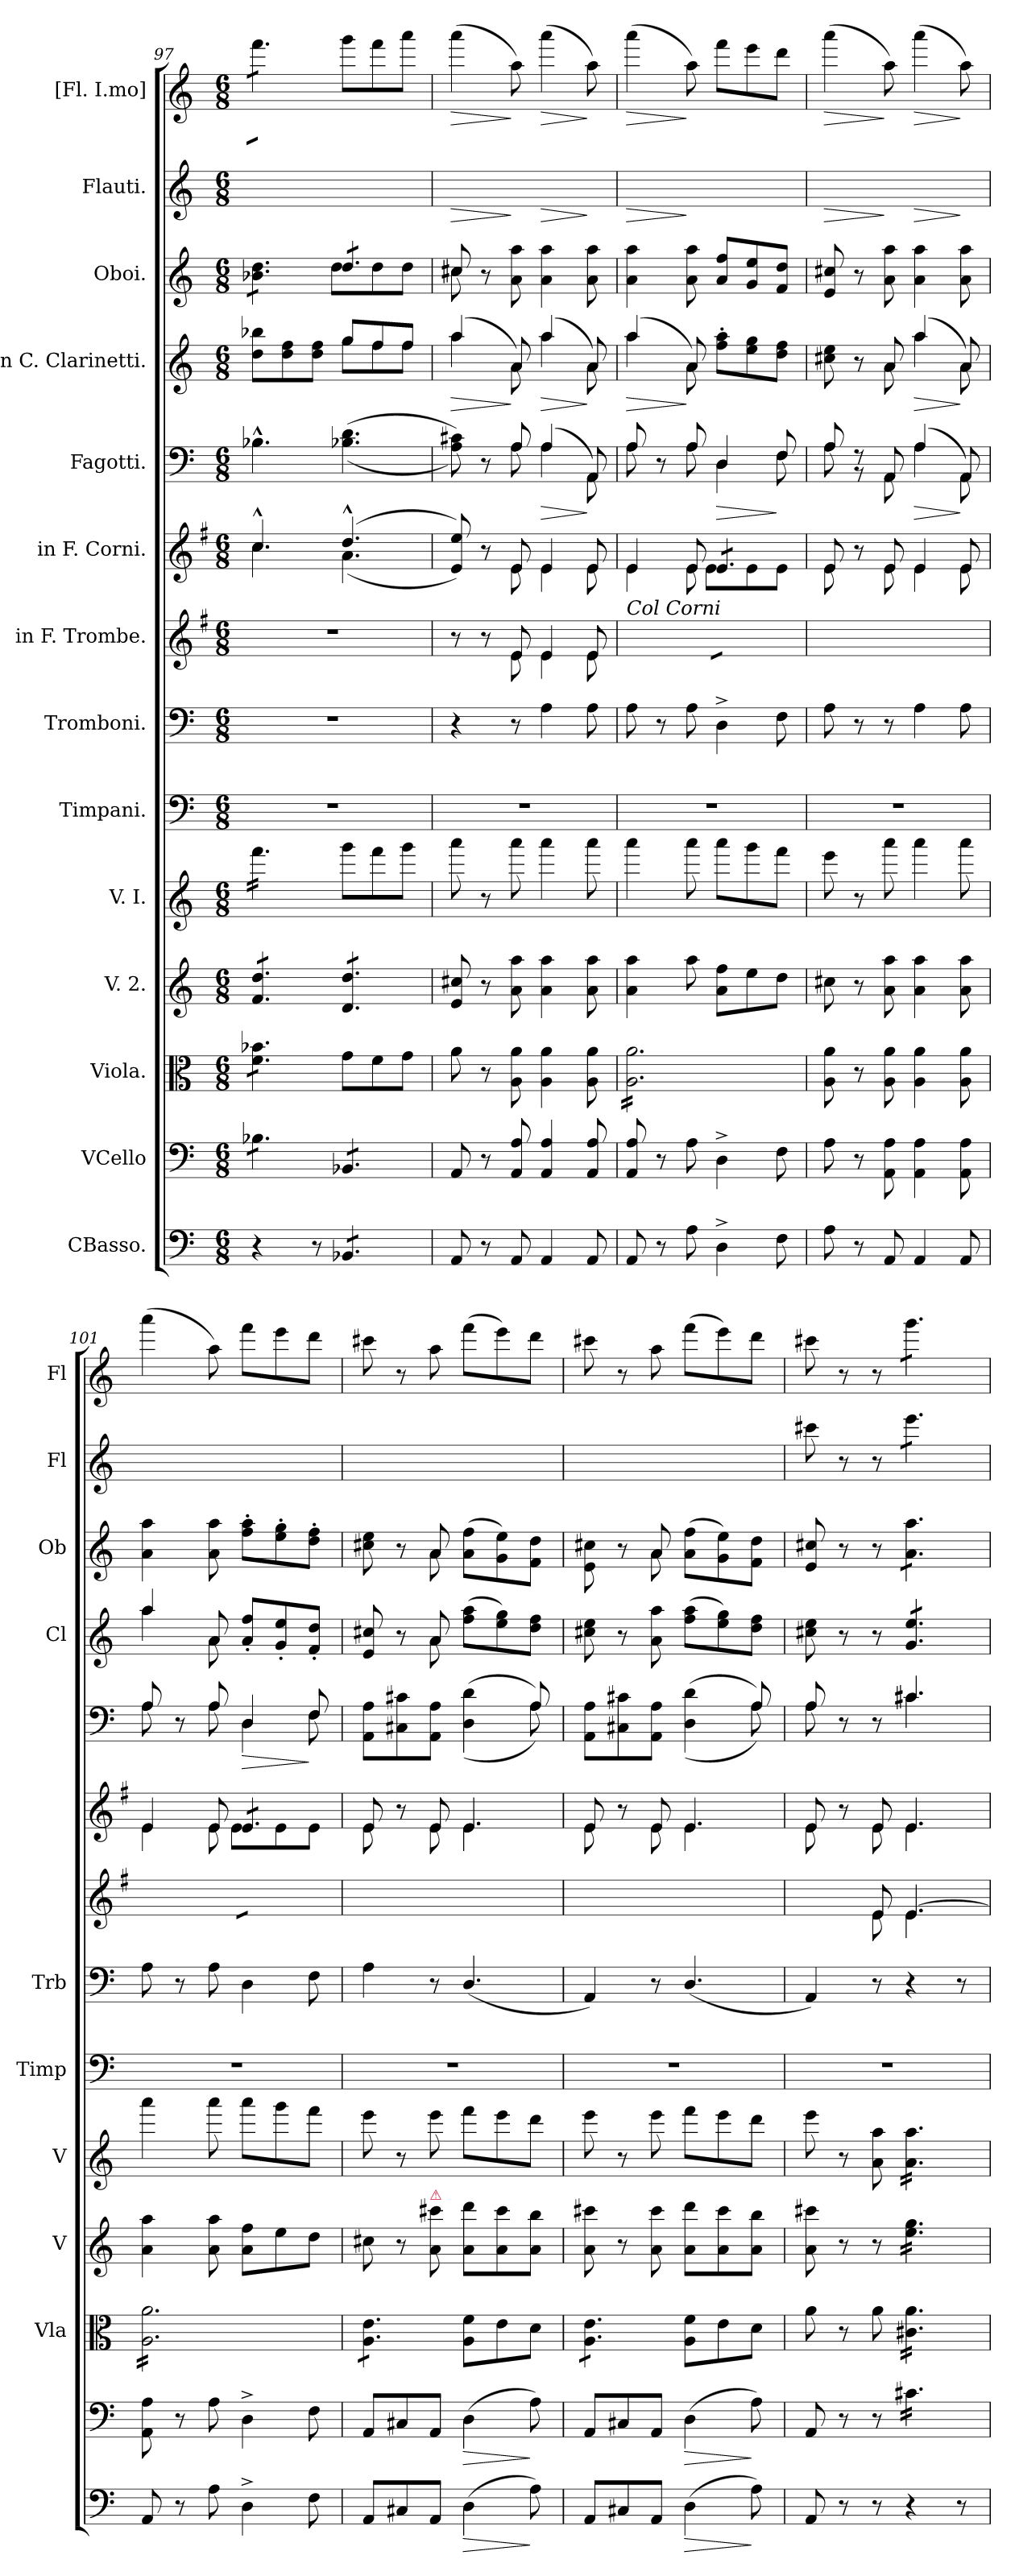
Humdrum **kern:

**kern	**dynam	**kern	**dynam	**kern	**kern	**kern	**kern	**kern	**kern	**kern	**kern	**dynam	**kern	**dynam	**kern	**kern	**dynam	**kern	**dynam
*part14	*part14	*part13	*part13	*part12	*part11	*part10	*part9	*part8	*part7	*part6	*part5	*part5	*part4	*part4	*part3	*part2	*part2	*part1	*part1
*staff14	*staff14	*staff13	*staff13	*staff12	*staff11	*staff10	*staff9	*staff8	*staff7	*staff6	*staff5	*staff5	*staff4	*staff4	*staff3	*staff2	*staff2	*staff1	*staff1
*I"CBasso.	*	*I"VCello	*	*I"Viola.	*I"V. 2.	*I"V. I.	*I"Timpani.	*I"Tromboni.	*I"in F. Trombe.	*I"in F. Corni.	*I"Fagotti.	*	*I"in C. Clarinetti.	*	*I"Oboi.	*I"Flauti.	*	*I"[Fl. I.mo]	*
*	*	*	*	*I'Vla	*I'V	*I'V	*I'Timp	*I'Trb	*	*	*	*	*I'Cl	*	*I'Ob	*I'Fl	*	*I'Fl	*
*clefF4	*	*clefF4	*	*clefC3	*clefG2	*clefG2	*clefF4	*clefF4	*clefG2	*clefG2	*clefF4	*	*clefG2	*	*clefG2	*clefG2	*	*clefG2	*
*	*	*	*	*	*	*	*	*	*ITrd-3c-5	*ITrd4c7	*	*	*	*	*	*	*	*	*
*k[]	*	*k[]	*	*k[]	*k[]	*k[]	*k[]	*k[]	*k[]	*k[]	*k[]	*	*k[]	*	*k[]	*k[]	*	*k[]	*
*M6/8	*	*M6/8	*	*M6/8	*M6/8	*M6/8	*M6/8	*M6/8	*M6/8	*M6/8	*M6/8	*	*M6/8	*	*M6/8	*M6/8	*	*M6/8	*
=97	=97	=97	=97	=97	=97	=97	=97	=97	=97	=97	=97	=97	=97	=97	=97	=97	=97	=97	=97
*	*	*	*	*	*	*	*	*	*	*^	*	*	*^	*	*^	*	*	*	*
*	*	*tremolo	*	*	*	*	*	*	*	*	*	*	*	*	*	*	*	*	*	*	*	*
*	*	*	*	*tremolo	*	*	*	*	*	*	*	*	*	*	*	*	*	*	*	*	*	*
*	*	*	*	*	*tremolo	*	*	*	*	*	*	*	*	*	*	*	*	*	*	*	*	*
*	*	*	*	*	*	*tremolo	*	*	*	*	*	*	*	*	*	*	*	*	*	*	*	*
*	*	*	*	*	*	*	*	*	*	*	*	*	*	*	*	*	*tremolo	*	*	*	*	*
*	*	*	*	*	*	*	*	*	*	*	*	*	*	*	*	*	*	*	*tremolo	*	*	*
*	*	*	*	*	*	*	*	*	*	*	*	*	*	*	*	*	*	*	*	*	*tremolo	*
4r	.	8B-X\L	.	8f\ 8b-X\L	8f/ 8dd/L	16fff\LL	2.r	2.r	2.r	4.f^^>/	4.f\	4.B-X^^>\	.	8dd\ 8bb-X\L	4.ryy	.	8b-X\ 8dd\L	4.ryy	8fff\yyL	.	8fff\L	.
.	.	.	.	.	.	16fff\	.	.	.	.	.	.	.	.	.	.	.	.	.	.	.	.
.	.	8B-X\	.	8f\ 8b-X\	8f/ 8dd/	16fff\	.	.	.	.	.	.	.	8dd\ 8ff\	.	.	8b-X\ 8dd\	.	8fff\yy	.	8fff\	.
.	.	.	.	.	.	16fff\	.	.	.	.	.	.	.	.	.	.	.	.	.	.	.	.
8r	.	8B-X\J	.	8f\ 8b-X\J	8f/ 8dd/J	16fff\	.	.	.	.	.	.	.	8dd\ 8ff\J	.	.	8b-X\ 8dd\J	.	8fff\yyJ	.	8fff\J	.
*	*	*	*	*	*	*	*	*	*	*	*	*	*	*	*	*	*	*	*	*	*Xtremolo	*
*	*	*	*	*	*	*	*	*	*	*	*	*	*	*	*	*	*	*	*Xtremolo	*	*	*
*	*	*	*	*Xtremolo	*	*	*	*	*	*	*	*	*	*	*	*	*	*	*	*	*	*
.	.	.	.	.	.	16fff\JJ	.	.	.	.	.	.	.	.	.	.	.	.	.	.	.	.
*	*	*	*	*	*	*Xtremolo	*	*	*	*	*	*	*	*	*	*	*	*	*	*	*	*
*tremolo	*	*	*	*	*	*	*	*	*	*	*	*	*	*	*	*	*	*	*	*	*	*
8BB-X/L	.	8BB-X/L	.	8g\L	8d/ 8dd/L	8ggg\L	.	.	.	(>4.g^^>/	(<4.d\	(<(>4.B-X\ 4.d\	.	8gg/L	8gg\L	.	8dd/L	8dd\L	8ggg\Lyy	.	8ggg\L	.
8BB-X/	.	8BB-X/	.	8f\	8d/ 8dd/	8fff\	.	.	.	.	.	.	.	8ff/	8ff\	.	8dd/	8dd\	8fff\yy	.	8fff\	.
8BB-X/J	.	8BB-X/J	.	8g\J	8d/ 8dd/J	8ggg\J	.	.	.	.	.	.	.	8ff/J	8ff\J	.	8dd/J	8dd\J	8aaa\Jyy	.	8aaa\J	.
*	*	*	*	*	*	*	*	*	*	*	*	*	*	*	*	*	*Xtremolo	*	*	*	*	*
*	*	*	*	*	*Xtremolo	*	*	*	*	*	*	*	*	*	*	*	*	*	*	*	*	*
*	*	*Xtremolo	*	*	*	*	*	*	*	*	*	*	*	*	*	*	*	*	*	*	*	*
*Xtremolo	*	*	*	*	*	*	*	*	*	*	*	*	*	*	*	*	*	*	*	*	*	*
=98	=98	=98	=98	=98	=98	=98	=98	=98	=98	=98	=98	=98	=98	=98	=98	=98	=98	=98	=98	=98	=98	=98
*	*	*	*	*	*	*	*	*	*^	*	*	*^	*	*	*	*	*	*	*	*	*	*
!	!	!	!	!	!	!	!	!	!	!	!	!	!	!	!	!	!	!LO:HP:b	!	!	!	!LO:HP:b	!	!LO:HP:b
8AA/	.	8AA/	.	8a\	8e/ 8cc#X/	8aaa\	2.r	4r	8r	8ryy	8A/ 8a/))	4ryy	8A\ 8c#X\))	4ryy	.	(>4aa/	4aa\	>	8cc#X/	8cc#X\	(>4aaa\yy	>	(>4aaa\	>
8r	.	8r	.	8r	8r	8r	.	.	8r	8ryy	8r	.	8r	.	.	.	.	.	8r	8ryy	.	.	.	.
8AA/	.	8AA/ 8A/	.	8A\ 8a\	8a\ 8aa\	8aaa\	.	8r	8a/	8a\	8A/	8A\	8A/	8A\	.	8a/)	8a\	]	8a\ 8aa\	2ryy	8aa\yy)	]	8aa\)	]
!	!	!	!	!	!	!	!	!	!	!	!	!	!	!	!LO:HP:b	!	!	!LO:HP:b	!	!	!	!LO:HP:b	!	!LO:HP:b
4AA/	.	4AA/ 4A/	.	4A\ 4a\	4a\ 4aa\	4aaa\	.	4A\	4a/	4a\	4A/	4A\	(>4A/	4A\	>	(>4aa/	4aa\	>	4a\ 4aa\	.	(>4aaa\yy	>	(>4aaa\	>
8AA/	.	8AA/ 8A/	.	8A\ 8a\	8a\ 8aa\	8aaa\	.	8A\	8a/	8a\	8A/	8A\	8AA/)	8AA\	]	8a/)	8a\	]	8a\ 8aa\	.	8aa\yy)	]	8aa\)	]
*	*	*	*	*	*	*	*	*	*	*	*	*	*	*	*	*	*	*	*v	*v	*	*	*	*
=99	=99	=99	=99	=99	=99	=99	=99	=99	=99	=99	=99	=99	=99	=99	=99	=99	=99	=99	=99	=99	=99	=99	=99
!	!	!	!	!	!	!	!	!	!LO:TX:a:i:t=Col Corni	!	!	!	!	!	!	!	!	!	!	!	!	!	!
!	!	!	!	!	!	!	!	!	!	!	!	!	!	!	!	!	!	!LO:HP:b	!	!	!LO:HP:b	!	!LO:HP:b
*	*	*	*	*tremolo	*	*	*	*	*	*	*	*	*	*	*	*	*	*	*	*	*	*	*
8AA/	.	8AA/ 8A/	.	16A\ 16a\LL	4a\ 4aa\	4aaa\	2.r	8A\	4a/yy	4a\yy	4A/	4A\	8A/	8A\	.	(>4aa/	4aa\	>	4a\ 4aa\	(>4aaa\yy	>	(>4aaa\	>
.	.	.	.	16A\ 16a\	.	.	.	.	.	.	.	.	.	.	.	.	.	.	.	.	.	.	.
8r	.	8r	.	16A\ 16a\	.	.	.	8r	.	.	.	.	8r	8ryy	.	.	.	.	.	.	.	.	.
.	.	.	.	16A\ 16a\	.	.	.	.	.	.	.	.	.	.	.	.	.	.	.	.	.	.	.
8A\	.	8A\	.	16A\ 16a\	8aa\	8aaa\	.	8A\	8a/yy	8a\yy	8A/	8A\	8A/	8A\	.	8a/)	8a\	]	8a\ 8aa\	8aa\yy)	]	8aa\)	]
.	.	.	.	16A\ 16a\	.	.	.	.	.	.	.	.	.	.	.	.	.	.	.	.	.	.	.
!	!	!	!	!	!	!	!	!	!	!	!	!	!	!	!LO:HP:b	!	!	!	!	!	!	!	!
*	*	*	*	*	*	*	*	*	*tremolo	*	*	*	*	*	*	*	*	*	*	*	*	*	*
*	*	*	*	*	*	*	*	*	*	*	*tremolo	*	*	*	*	*	*	*	*	*	*	*	*
4D^>\	.	4D^>\	.	16A\ 16a\	8a\ 8ff\L	8aaa\L	.	4D^>\	8a/yyL	8a\yyL	8A/L	8A\L	4D/	4D\	>	8ff'>\ 8aa'>\L	8ryy	.	8a/ 8ff/L	8fff\Lyy	.	8fff\L	.
.	.	.	.	16A\ 16a\	.	.	.	.	.	.	.	.	.	.	.	.	.	.	.	.	.	.	.
.	.	.	.	16A\ 16a\	8ee\	8ggg\	.	.	8a/yy	8a\yy	8A/	8A\	.	.	.	8ee\ 8gg\	4ryy	.	8g/ 8ee/	8eee\yy	.	8eee\	.
.	.	.	.	16A\ 16a\	.	.	.	.	.	.	.	.	.	.	.	.	.	.	.	.	.	.	.
8F\	.	8F\	.	16A\ 16a\	8ddJ	8fff\J	.	8F\	8a/yyJ	8a\yyJ	8A/J	8A\J	8F/	8F\	]	8dd\ 8ff\J	.	.	8f/ 8dd/J	8ddd\Jyy	.	8ddd\J	.
*	*	*	*	*	*	*	*	*	*	*	*Xtremolo	*	*	*	*	*	*	*	*	*	*	*	*
*	*	*	*	*	*	*	*	*	*Xtremolo	*	*	*	*	*	*	*	*	*	*	*	*	*	*
.	.	.	.	16A\ 16a\JJ	.	.	.	.	.	.	.	.	.	.	.	.	.	.	.	.	.	.	.
*	*	*	*	*Xtremolo	*	*	*	*	*	*	*	*	*	*	*	*	*	*	*	*	*	*	*
=100	=100	=100	=100	=100	=100	=100	=100	=100	=100	=100	=100	=100	=100	=100	=100	=100	=100	=100	=100	=100	=100	=100	=100
!	!	!	!	!	!	!	!	!	!	!	!	!	!	!	!	!	!	!	!	!	!LO:HP:b	!	!LO:HP:b
8A\	.	8A\	.	8A\ 8a\	8cc#X\	8eee\	2.r	8A\	8a/yy	8a\yy	8A/	8A\	8A/	8A\	.	8cc#X\ 8ee\	4ryy	.	8e/ 8cc#X/	(>4aaa\yy	>	(>4aaa\	>
8r	.	8r	.	8r	8r	8r	.	8r	8ryy	8ryy	8r	8ryy	8r	8r	.	8r	.	.	8r	.	.	.	.
8AA/	.	8AA\ 8A\	.	8A\ 8a\	8a\ 8aa\	8aaa\	.	8r	8a/yy	8a\yy	8A/	8A\	8AA/	8AA\	.	8a/	8a\	.	8a\ 8aa\	8aa\yy)	]	8aa\)	]
!	!	!	!	!	!	!	!	!	!	!	!	!	!	!	!LO:HP:b	!	!	!LO:HP:b	!	!	!LO:HP:b	!	!LO:HP:b
4AA/	.	4AA\ 4A\	.	4A\ 4a\	4a\ 4aa\	4aaa\	.	4A\	4a/yy	4a\yy	4A/	4A\	(>4A/	4A\	>	(>4aa/	4aa\	>	4a\ 4aa\	(>4aaa\yy	>	(>4aaa\	>
8AA/	.	8AA\ 8A\	.	8A\ 8a\	8a\ 8aa\	8aaa\	.	8A\	8a/yy	8a\yy	8A/	8A\	8AA/)	8AA\	]	8a/)	8a\	]	8a\ 8aa\	8aa\yy)	]	8aa\)	]
=101	=101	=101	=101	=101	=101	=101	=101	=101	=101	=101	=101	=101	=101	=101	=101	=101	=101	=101	=101	=101	=101	=101	=101
*	*	*	*	*tremolo	*	*	*	*	*	*	*	*	*	*	*	*	*	*	*	*	*	*	*
8AA/	.	8AA\ 8A\	.	16A\ 16a\LL	4a\ 4aa\	4aaa\	2.r	8A\	4a/yy	4a\yy	4A/	4A\	8A/	8A\	.	4aa/	4aa\	.	4a\ 4aa\	(>4aaa\yy	.	(>4aaa\	.
.	.	.	.	16A\ 16a\	.	.	.	.	.	.	.	.	.	.	.	.	.	.	.	.	.	.	.
8r	.	8r	.	16A\ 16a\	.	.	.	8r	.	.	.	.	8r	8ryy	.	.	.	.	.	.	.	.	.
.	.	.	.	16A\ 16a\	.	.	.	.	.	.	.	.	.	.	.	.	.	.	.	.	.	.	.
8A\	.	8A\	.	16A\ 16a\	8a\ 8aa\	8aaa\	.	8A\	8a/yy	8a\yy	8A/	8A\	8A/	8A\	.	8a/	8a\	.	8a\ 8aa\	8aa\yy)	.	8aa\)	.
.	.	.	.	16A\ 16a\	.	.	.	.	.	.	.	.	.	.	.	.	.	.	.	.	.	.	.
!	!	!	!	!	!	!	!	!	!	!	!	!	!	!	!LO:HP:b	!	!	!	!	!	!	!	!
*	*	*	*	*	*	*	*	*	*tremolo	*	*	*	*	*	*	*	*	*	*	*	*	*	*
*	*	*	*	*	*	*	*	*	*	*	*tremolo	*	*	*	*	*	*	*	*	*	*	*	*
4D^>\	.	4D^>\	.	16A\ 16a\	8a\ 8ff\L	8aaa\L	.	4D\	8a/yyL	8a\yyL	8A/L	8A\L	4D/	4D\	>	8a'</ 8ff'</L	8ryy	.	8ff'>\ 8aa'>\L	8fff\Lyy	.	8fff\L	.
.	.	.	.	16A\ 16a\	.	.	.	.	.	.	.	.	.	.	.	.	.	.	.	.	.	.	.
.	.	.	.	16A\ 16a\	8ee\	8ggg\	.	.	8a/yy	8a\yy	8A/	8A\	.	.	.	8g'</ 8ee'</	4ryy	.	8ee'>\ 8gg'>\	8eee\yy	.	8eee\	.
.	.	.	.	16A\ 16a\	.	.	.	.	.	.	.	.	.	.	.	.	.	.	.	.	.	.	.
8F\	.	8F\	.	16A\ 16a\	8dd\J	8fff\J	.	8F\	8a/yyJ	8a\yyJ	8A/J	8A\J	8F/	8F\	]	8f'</ 8dd'</J	.	.	8dd'>\ 8ff'>\J	8ddd\Jyy	.	8ddd\J	.
*	*	*	*	*	*	*	*	*	*	*	*Xtremolo	*	*	*	*	*	*	*	*	*	*	*	*
*	*	*	*	*	*	*	*	*	*Xtremolo	*	*	*	*	*	*	*	*	*	*	*	*	*	*
.	.	.	.	16A\ 16a\JJ	.	.	.	.	.	.	.	.	.	.	.	.	.	.	.	.	.	.	.
=102	=102	=102	=102	=102	=102	=102	=102	=102	=102	=102	=102	=102	=102	=102	=102	=102	=102	=102	=102	=102	=102	=102	=102
*	*	*	*	*	*	*	*	*	*	*	*	*	*	*	*	*	*	*	*^	*	*	*	*
8AA/L	.	8AA/L	.	8A\ 8e\L	8cc#X\	8eee\	2.r	4A\	8a/yy	8a\yy	8A/	8A\	8AA\ 8A\L	4.ryy	.	8e/ 8cc#X/	4ryy	.	8cc#X\ 8ee\	4ryy	8ccc#X\yy	.	8ccc#X\	.
8C#X/	.	8C#X/	.	8A\ 8e\	8r	8r	.	.	8ryy	8ryy	8r	8ryy	8C#X\ 8c#X\	.	.	8r	.	.	8r	.	8ryy	.	8r	.
!	!	!	!	!	!LO:TX:a:color=crimson:t=⚠	!	!	!	!	!	!	!	!	!	!	!	!	!	!	!	!	!	!	!
8AA/J	.	8AA/J	.	8A\ 8e\J	8a\ 8ccc#X\	8eee\	.	8r	8a/yy	8a\yy	8A/	8A\	8AA\ 8A\J	.	.	8a/	8a\	.	8a/	8a\	8aa\yy	.	8aa\	.
*	*	*	*	*Xtremolo	*	*	*	*	*	*	*	*	*	*	*	*	*	*	*	*	*	*	*	*
!	!LO:HP:b	!	!LO:HP:b	!	!	!	!	!	!	!	!	!	!	!	!	!	!	!	!	!	!	!	!	!
(>4D\	>	(>4D\	>	8A\ 8f\L	8a\ 8ddd\L	8fff\L	.	(<4.D/	4.a/yy	4.a\yy	4.A/	4.A\	(>(>4D\ 4d\	4ryy	.	(>8ff\ 8aa\L	8ryy	.	(>8a\ 8ff\L	8ryy	(>8fff\Lyy	.	(>8fff\L	.
.	.	.	.	8e\	8a\ 8ccc#\	8eee\	.	.	.	.	.	.	.	.	.	8ee\ 8gg\)	4ryy	.	8g\ 8ee\)	4ryy	8eee\yy)	.	8eee\)	.
8A\)	]	8A\)	]	8d\J	8a\ 8bb\J	8ddd\J	.	.	.	.	.	.	8A/))	8A\	.	8dd\ 8ff\J	.	.	8f\ 8dd\J	.	8ddd\Jyy	.	8ddd\J	.
*	*	*	*	*	*	*	*	*	*	*	*	*	*	*	*	*v	*v	*	*	*	*	*	*	*
=103	=103	=103	=103	=103	=103	=103	=103	=103	=103	=103	=103	=103	=103	=103	=103	=103	=103	=103	=103	=103	=103	=103	=103
*	*	*	*	*tremolo	*	*	*	*	*	*	*	*	*	*	*	*	*	*	*	*	*	*	*
8AA/L	.	8AA/L	.	8A\ 8e\L	8a\ 8ccc#X\	8eee\	2.r	4AA/)	8a/yy	8a\yy	8A/	8A\	8AA\ 8A\L	4.ryy	.	8cc#X\ 8ee\	.	8e\ 8cc#X\	4ryy	8ccc#X\yy	.	8ccc#X\	.
8C#X/	.	8C#X/	.	8A\ 8e\	8r	8r	.	.	8ryy	8ryy	8r	8ryy	8C#X\ 8c#X\	.	.	8r	.	8r	.	8ryy	.	8r	.
8AA/J	.	8AA/J	.	8A\ 8e\J	8a\ 8ccc#\	8eee\	.	8r	8a/yy	8a\yy	8A/	8A\	8AA\ 8A\J	.	.	8a\ 8aa\	.	8a/	8a\	8aa\yy	.	8aa\	.
*	*	*	*	*Xtremolo	*	*	*	*	*	*	*	*	*	*	*	*	*	*	*	*	*	*	*
!	!LO:HP:b	!	!LO:HP:b	!	!	!	!	!	!	!	!	!	!	!	!	!	!	!	!	!	!	!	!
(>4D\	>	(>4D\	>	8A\ 8f\L	8a\ 8ddd\L	8fff\L	.	(<4.D/	4.a/yy	4.a\yy	4.A/	4.A\	(>(>4D\ 4d\	4ryy	.	(>8ff\ 8aa\L	.	(>8a\ 8ff\L	8ryy	(>8fff\Lyy	.	(>8fff\L	.
.	.	.	.	8e\	8a\ 8ccc#\	8eee\	.	.	.	.	.	.	.	.	.	8ee\ 8gg\)	.	8g\ 8ee\)	4ryy	8eee\yy)	.	8eee\)	.
8A\)	]	8A\)	]	8d\J	8a\ 8bb\J	8ddd\J	.	.	.	.	.	.	8A/))	8A\	.	8dd\ 8ff\J	.	8f\ 8dd\J	.	8ddd\Jyy	.	8ddd\J	.
*	*	*	*	*	*	*	*	*	*	*	*	*	*	*	*	*	*	*v	*v	*	*	*	*
=104	=104	=104	=104	=104	=104	=104	=104	=104	=104	=104	=104	=104	=104	=104	=104	=104	=104	=104	=104	=104	=104	=104
8AA/	.	8AA/	.	8a\	8a\ 8ccc#X\	8eee\	2.r	4AA/)	8a/yy	8a\yy	8A/	8A\	8A/	8A\	.	8cc#X\ 8ee\	.	8e/ 8cc#X/	8ccc#X\	.	8ccc#X\	.
8r	.	8r	.	8r	8r	8r	.	.	8ryy	8ryy	8r	8ryy	8r	8ryy	.	8r	.	8r	8r	.	8r	.
8r	.	8r	.	8a\	8r	8a\ 8aa\	.	8r	8a/	8a\	8A/	8A\	8r	8ryy	.	8r	.	8r	8r	.	8r	.
*	*	*tremolo	*	*	*	*	*	*	*	*	*	*	*	*	*	*	*	*	*	*	*	*
*	*	*	*	*tremolo	*	*	*	*	*	*	*	*	*	*	*	*	*	*	*	*	*	*
*	*	*	*	*	*tremolo	*	*	*	*	*	*	*	*	*	*	*	*	*	*	*	*	*
*	*	*	*	*	*	*tremolo	*	*	*	*	*	*	*	*	*	*	*	*	*	*	*	*
*	*	*	*	*	*	*	*	*	*	*	*	*	*	*	*	*tremolo	*	*	*	*	*	*
*	*	*	*	*	*	*	*	*	*	*	*	*	*	*	*	*	*	*tremolo	*	*	*	*
*	*	*	*	*	*	*	*	*	*	*	*	*	*	*	*	*	*	*	*tremolo	*	*	*
*	*	*	*	*	*	*	*	*	*	*	*	*	*	*	*	*	*	*	*	*	*tremolo	*
4r	.	16c#X\LL	.	16c#X\ 16a\LL	16ee\ 16gg\LL	16a\ 16aa\LL	.	4r	[4.a/	4.a\	4.A/	4.A\	4.c#X/	4.c#X\	.	8g/ 8ee/L	.	8a\ 8aa\L	8eee\L	.	8ggg\L	.
.	.	16c#X\	.	16c#X\ 16a\	16ee\ 16gg\	16a\ 16aa\	.	.	.	.	.	.	.	.	.	.	.	.	.	.	.	.
.	.	16c#X\	.	16c#X\ 16a\	16ee\ 16gg\	16a\ 16aa\	.	.	.	.	.	.	.	.	.	8g/ 8ee/	.	8a\ 8aa\	8eee\	.	8ggg\	.
.	.	16c#X\	.	16c#X\ 16a\	16ee\ 16gg\	16a\ 16aa\	.	.	.	.	.	.	.	.	.	.	.	.	.	.	.	.
8r	.	16c#X\	.	16c#X\ 16a\	16ee\ 16gg\	16a\ 16aa\	.	8r	.	.	.	.	.	.	.	8g/ 8ee/J	.	8a\ 8aa\J	8eee\J	.	8ggg\J	.
*	*	*	*	*	*	*	*	*	*	*	*	*	*	*	*	*	*	*	*	*	*Xtremolo	*
*	*	*	*	*	*	*	*	*	*	*	*	*	*	*	*	*	*	*	*Xtremolo	*	*	*
*	*	*	*	*	*	*	*	*	*	*	*	*	*	*	*	*	*	*Xtremolo	*	*	*	*
*	*	*	*	*	*	*	*	*	*	*	*	*	*	*	*	*Xtremolo	*	*	*	*	*	*
.	.	16c#X\JJ	.	16c#X\ 16a\JJ	16ee\ 16gg\JJ	16a\ 16aa\JJ	.	.	.	.	.	.	.	.	.	.	.	.	.	.	.	.
*	*	*	*	*	*	*Xtremolo	*	*	*	*	*	*	*	*	*	*	*	*	*	*	*	*
*	*	*	*	*	*Xtremolo	*	*	*	*	*	*	*	*	*	*	*	*	*	*	*	*	*
*	*	*	*	*Xtremolo	*	*	*	*	*	*	*	*	*	*	*	*	*	*	*	*	*	*
*	*	*Xtremolo	*	*	*	*	*	*	*	*	*	*	*	*	*	*	*	*	*	*	*	*
*	*	*	*	*	*	*	*	*	*v	*v	*	*	*v	*v	*	*	*	*	*	*	*	*
*	*	*	*	*	*	*	*	*	*	*v	*v	*	*	*	*	*	*	*	*	*
=	=	=	=	=	=	=	=	=	=	=	=	=	=	=	=	=	=	=	=
*-	*-	*-	*-	*-	*-	*-	*-	*-	*-	*-	*-	*-	*-	*-	*-	*-	*-	*-	*-
